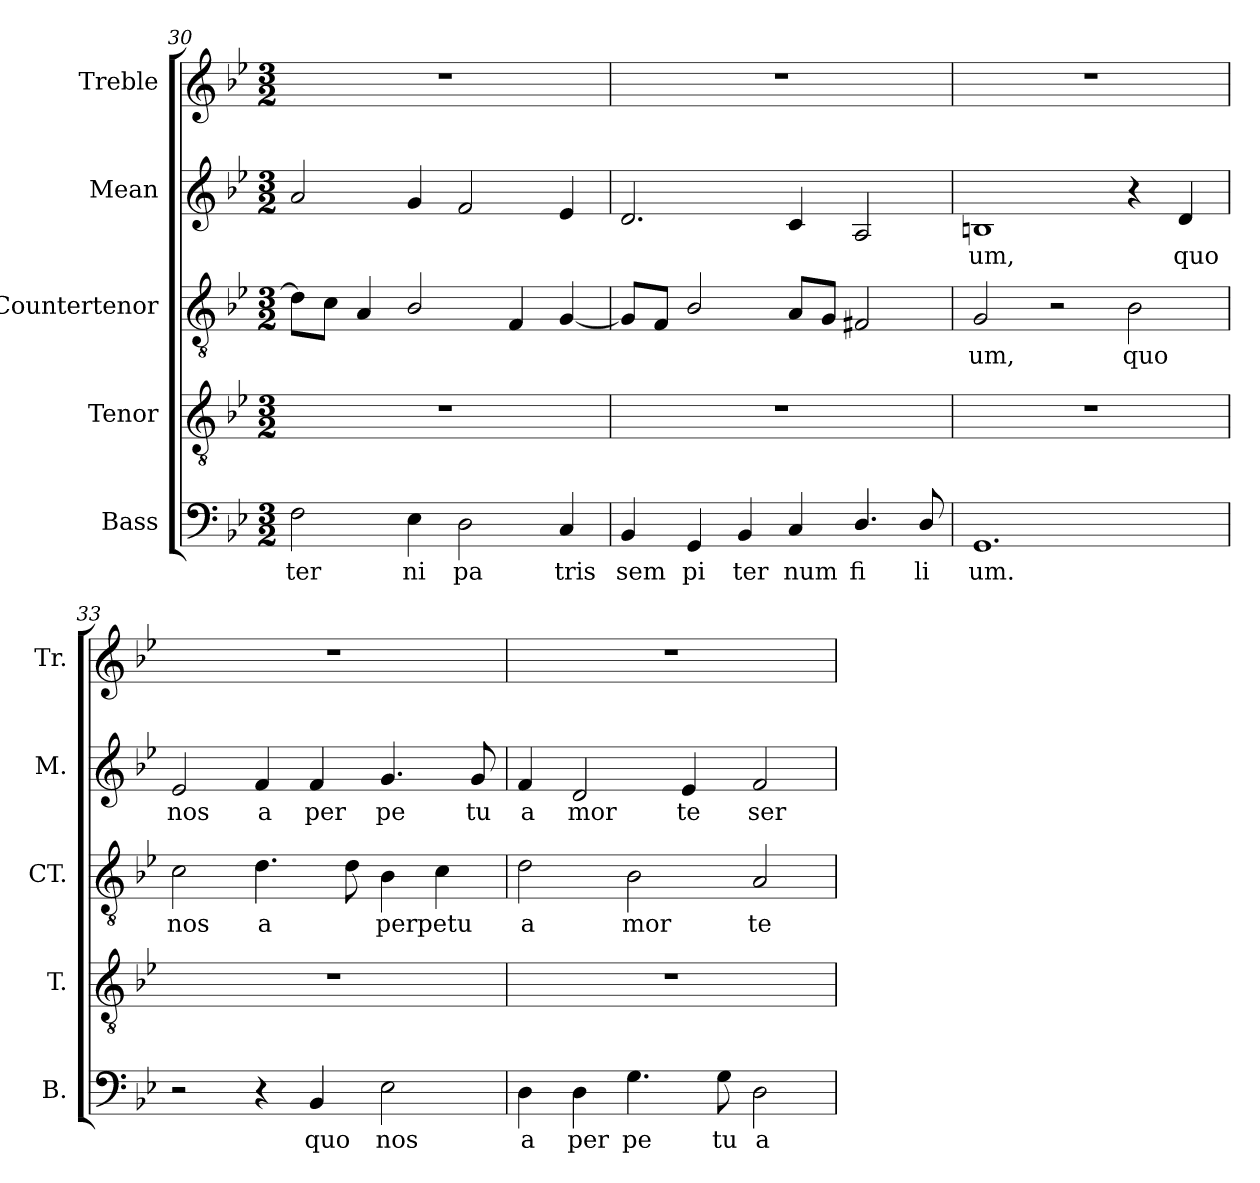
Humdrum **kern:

**kern	**text	**kern	**kern	**text	**kern	**text	**kern
*part5	*part5	*part4	*part3	*part3	*part2	*part2	*part1
*staff5	*staff5	*staff4	*staff3	*staff3	*staff2	*staff2	*staff1
*I"Bass	*	*I"Tenor	*I"Countertenor	*	*I"Mean	*	*I"Treble
*I'B.	*	*I'T.	*I'CT.	*	*I'M.	*	*I'Tr.
*clefF4	*	*clefGv2	*clefGv2	*	*clefG2	*	*clefG2
*	*	*ITrd7c12	*ITrd7c12	*	*	*	*
*k[b-e-]	*	*k[b-e-]	*k[b-e-]	*	*k[b-e-]	*	*k[b-e-]
*g:	*	*g:	*g:	*	*g:	*	*g:
*M3/2	*	*M3/2	*M3/2	*	*M3/2	*	*M3/2
=30	=30	=30	=30	=30	=30	=30	=30
!	!LO:LY:b:color=#000000	!LO:N:vis=1	!	!	!	!	!LO:N:vis=1
2Fi\	ter	1.r	8Di\L]	.	2ai/	.	1.r
.	.	.	8Ci\J	.	.	.	.
.	.	.	4AAi/	.	.	.	.
!	!LO:LY:b:color=#000000	!	!	!	!	!	!
4E-i\	ni	.	2BB-i/	.	4gi/	.	.
!	!LO:LY:b:color=#000000	!	!	!	!	!	!
2Di\	pa	.	.	.	2fi/	.	.
.	.	.	4FFi/	.	.	.	.
!	!LO:LY:b:color=#000000	!	!	!	!	!	!
4Ci/	tris	.	[<4GGi/	.	4e-i/	.	.
=31	=31	=31	=31	=31	=31	=31	=31
!	!LO:LY:b:color=#000000	!LO:N:vis=1	!	!	!	!	!LO:N:vis=1
4BB-i/	sem	1.r	8GGi/L]	.	2.di/	.	1.r
.	.	.	8FFi/J	.	.	.	.
!	!LO:LY:b:color=#000000	!	!	!	!	!	!
4GGi/	pi	.	2BB-i/	.	.	.	.
!	!LO:LY:b:color=#000000	!	!	!	!	!	!
4BB-i/	ter	.	.	.	.	.	.
!	!LO:LY:b:color=#000000	!	!	!	!	!	!
4Ci/	num	.	8AAi/L	.	4ci/	.	.
.	.	.	8GGi/J	.	.	.	.
!	!LO:LY:b:color=#000000	!	!	!	!	!	!
4.Di/	fi	.	2FF#Xi/	.	2Ai/	.	.
!	!LO:LY:b:color=#000000	!	!	!	!	!	!
8Di/	li	.	.	.	.	.	.
!!LO:PB:g=z
=32	=32	=32	=32	=32	=32	=32	=32
!	!LO:LY:b:color=#000000	!LO:N:vis=1	!	!	!	!	!
!	!	!	!	!LO:LY:b:color=#000000	!	!	!
!	!	!	!	!	!	!LO:LY:b:color=#000000	!LO:N:vis=1
1.GGi	um.	1.r	2GGi/	um,	1Bni	um,	1.r
.	.	.	2r	.	.	.	.
!	!	!	!	!LO:LY:b:color=#000000	!	!	!
.	.	.	2BB-i\	quo	4r	.	.
!	!	!	!	!	!	!LO:LY:b:color=#000000	!
.	.	.	.	.	4di/	quo	.
=33	=33	=33	=33	=33	=33	=33	=33
!	!	!LO:N:vis=1	!	!	!	!	!
!	!	!	!	!LO:LY:b:color=#000000	!	!	!
!	!	!	!	!	!	!LO:LY:b:color=#000000	!LO:N:vis=1
2r	.	1.r	2Ci\	nos	2e-i/	nos	1.r
!	!	!	!	!LO:LY:b:color=#000000	!	!	!
!	!	!	!	!	!	!LO:LY:b:color=#000000	!
4r	.	.	4.Di\	a	4fi/	a	.
!	!LO:LY:b:color=#000000	!	!	!	!	!	!
!	!	!	!	!	!	!LO:LY:b:color=#000000	!
4BB-i/	quo	.	.	.	4fi/	per	.
.	.	.	8Di\	.	.	.	.
!	!LO:LY:b:color=#000000	!	!	!	!	!	!
!	!	!	!	!LO:LY:b:color=#000000	!	!	!
!	!	!	!	!	!	!LO:LY:b:color=#000000	!
2E-i\	nos	.	4BB-i\	perpetu	4.gi/	pe	.
.	.	.	4Ci\	.	.	.	.
!	!	!	!	!	!	!LO:LY:b:color=#000000	!
.	.	.	.	.	8gi/	tu	.
=34	=34	=34	=34	=34	=34	=34	=34
!	!LO:LY:b:color=#000000	!LO:N:vis=1	!	!	!	!	!
!	!	!	!	!LO:LY:b:color=#000000	!	!	!
!	!	!	!	!	!	!LO:LY:b:color=#000000	!LO:N:vis=1
4Di\	a	1.r	2Di\	a	4fi/	a	1.r
!	!LO:LY:b:color=#000000	!	!	!	!	!	!
!	!	!	!	!	!	!LO:LY:b:color=#000000	!
4Di\	per	.	.	.	2di/	mor	.
!	!LO:LY:b:color=#000000	!	!	!	!	!	!
!	!	!	!	!LO:LY:b:color=#000000	!	!	!
4.Gi\	pe	.	2BB-i\	mor	.	.	.
!	!	!	!	!	!	!LO:LY:b:color=#000000	!
.	.	.	.	.	4e-i/	te	.
!	!LO:LY:b:color=#000000	!	!	!	!	!	!
8Gi\	tu	.	.	.	.	.	.
!	!LO:LY:b:color=#000000	!	!	!	!	!	!
!	!	!	!	!LO:LY:b:color=#000000	!	!	!
!	!	!	!	!	!	!LO:LY:b:color=#000000	!
2Di\	a	.	2AAi/	te	2fi/	ser	.
=	=	=	=	=	=	=	=
*-	*-	*-	*-	*-	*-	*-	*-
